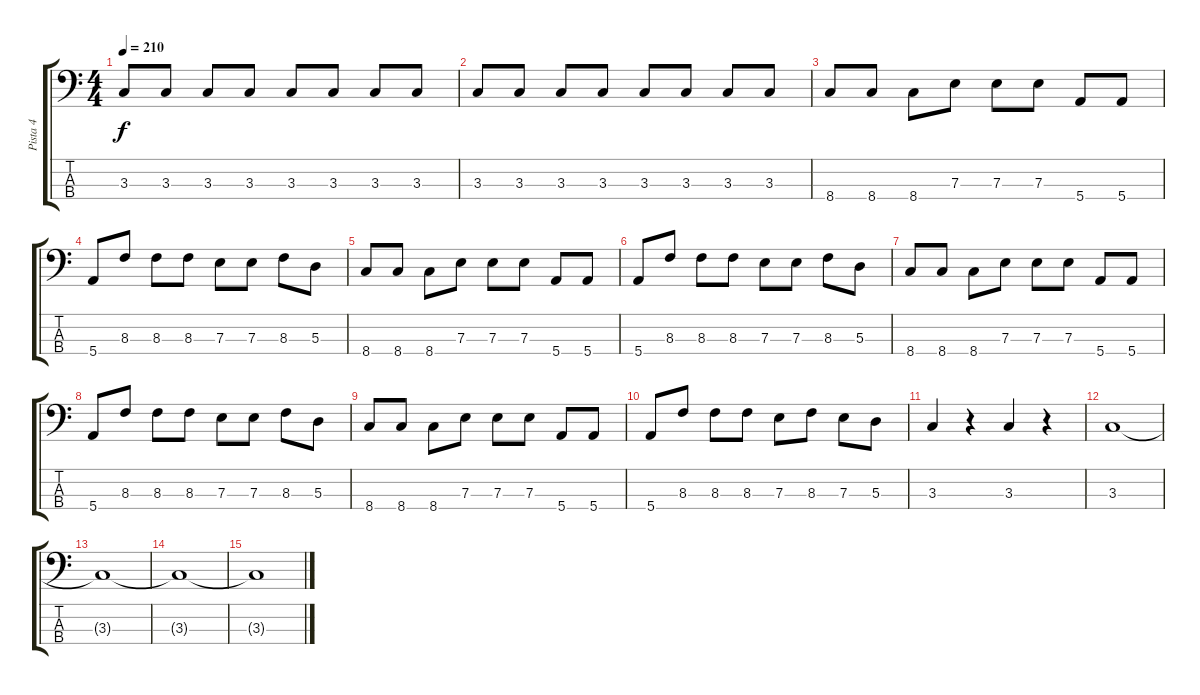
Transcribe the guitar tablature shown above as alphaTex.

\track ("Pista 4" "Pista 4") {instrument electricbassfinger}
\staff {score tabs}
\tuning (G2 D2 A1 E1) {hide}
\ts (4 4)
\tempo 210
\clef f4
\ks c
3.3.8{dy f} 3.3.8 3.3.8 3.3.8 3.3.8 3.3.8 3.3.8 3.3.8 |
3.3.8 3.3.8 3.3.8 3.3.8 3.3.8 3.3.8 3.3.8 3.3.8 |
8.4.8 8.4.8 8.4.8 7.3.8 7.3.8 7.3.8 5.4.8 5.4.8 |
5.4.8 8.3.8 8.3.8 8.3.8 7.3.8 7.3.8 8.3.8 5.3.8 |
8.4.8 8.4.8 8.4.8 7.3.8 7.3.8 7.3.8 5.4.8 5.4.8 |
5.4.8 8.3.8 8.3.8 8.3.8 7.3.8 7.3.8 8.3.8 5.3.8 |
8.4.8 8.4.8 8.4.8 7.3.8 7.3.8 7.3.8 5.4.8 5.4.8 |
5.4.8 8.3.8 8.3.8 8.3.8 7.3.8 7.3.8 8.3.8 5.3.8 |
8.4.8 8.4.8 8.4.8 7.3.8 7.3.8 7.3.8 5.4.8 5.4.8 |
5.4.8 8.3.8 8.3.8 8.3.8 7.3.8 8.3.8 7.3.8 5.3.8 |
3.3.4 r.4 3.3.4 r.4 |
3.3.1 |
3.3{t}.1 |
3.3{t}.1 |
3.3{t}.1
